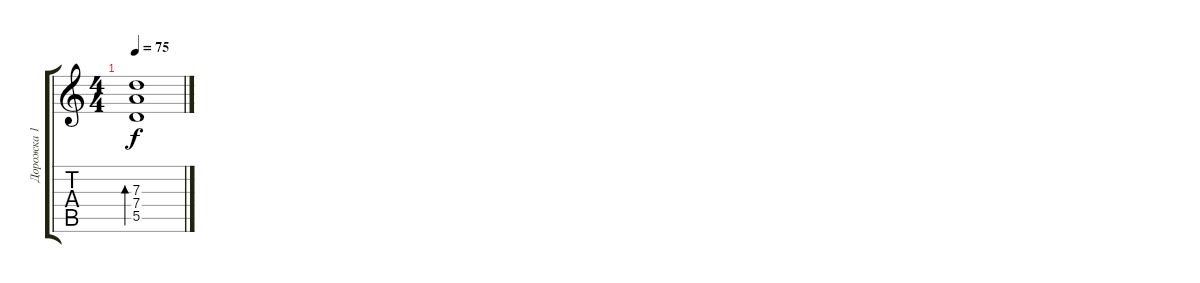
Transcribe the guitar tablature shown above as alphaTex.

\track ("Дорожка 1" "Дорожка 1") {instrument acousticguitarsteel}
\staff {score tabs}
\tuning (E4 B3 G3 D3 A2 D2) {hide}
\ts (4 4)
\tempo 75
\clef g2
\ks c
(7.3 7.4 5.5).1{bd 240 dy f}
